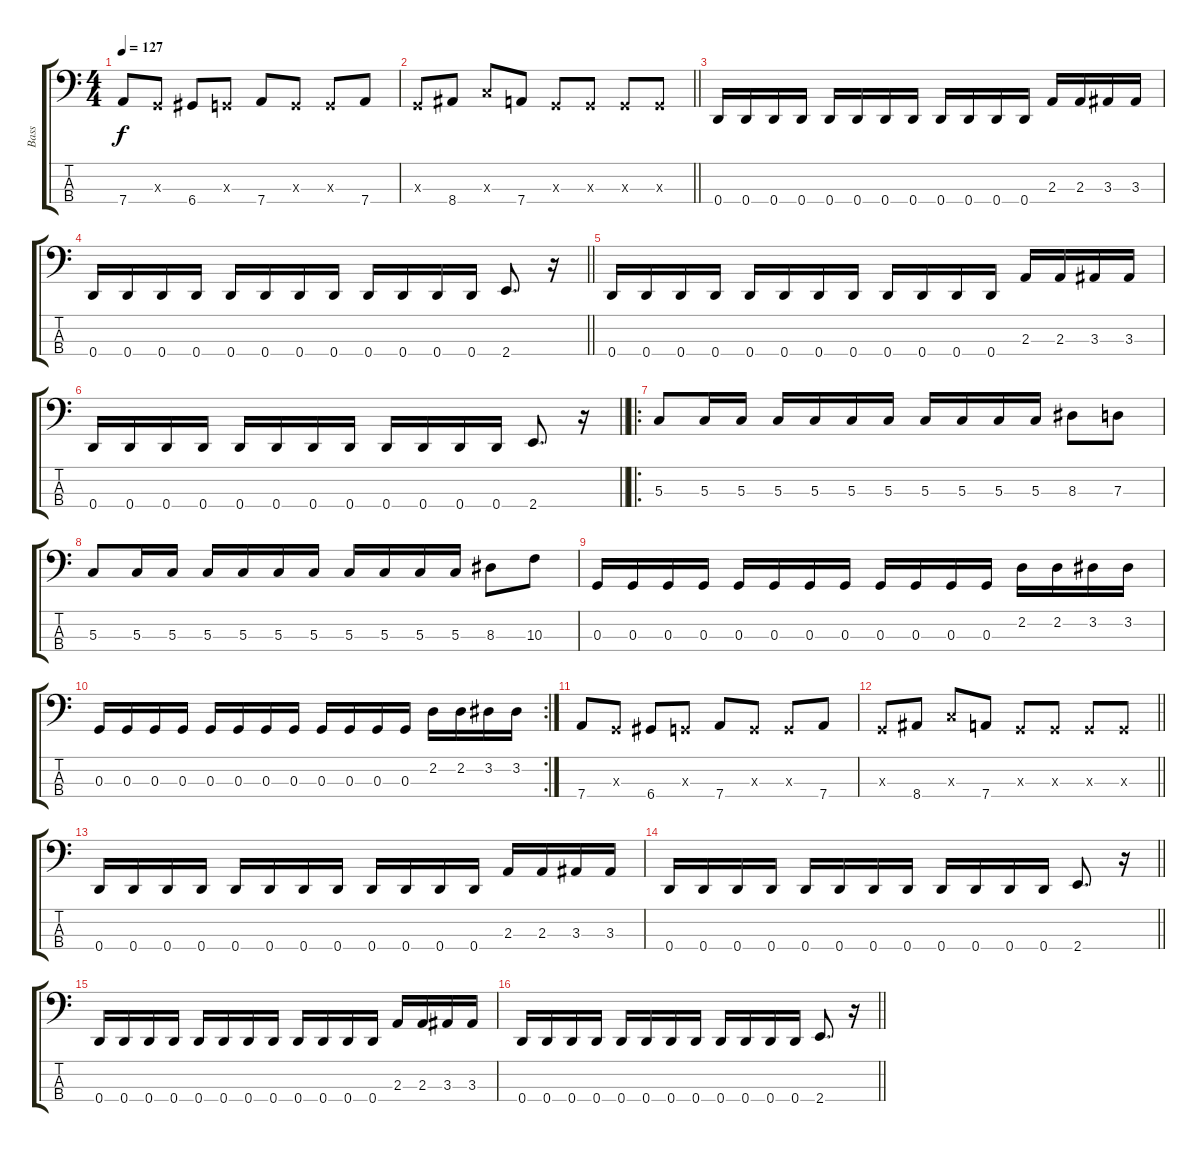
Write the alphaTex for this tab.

\track ("Bass" "Bass") {instrument electricbasspick}
\staff {score tabs}
\tuning (F2 C2 G1 D1) {hide}
\ts (4 4)
\tempo 127
\clef f4
\ks c
7.4.8{dy f} 0.3{x}.8 6.4.8 0.3{x}.8 7.4.8 0.3{x}.8 0.3{x}.8 7.4.8 |
\barLineRight lightlight
0.3{x}.8 8.4.8 5.3{x}.8 7.4.8 0.3{x}.8 0.3{x}.8 0.3{x}.8 0.3{x}.8 |
0.4.16 0.4.16 0.4.16 0.4.16 0.4.16 0.4.16 0.4.16 0.4.16 0.4.16 0.4.16 0.4.16 0.4.16 2.3.16 2.3.16 3.3.16 3.3.16 |
\barLineRight lightlight
0.4.16 0.4.16 0.4.16 0.4.16 0.4.16 0.4.16 0.4.16 0.4.16 0.4.16 0.4.16 0.4.16 0.4.16 2.4.8{d} r.16 |
0.4.16 0.4.16 0.4.16 0.4.16 0.4.16 0.4.16 0.4.16 0.4.16 0.4.16 0.4.16 0.4.16 0.4.16 2.3.16 2.3.16 3.3.16 3.3.16 |
\barLineRight lightlight
0.4.16 0.4.16 0.4.16 0.4.16 0.4.16 0.4.16 0.4.16 0.4.16 0.4.16 0.4.16 0.4.16 0.4.16 2.4.8{d} r.16 |
\ro
5.3.8 5.3.16 5.3.16 5.3.16 5.3.16 5.3.16 5.3.16 5.3.16 5.3.16 5.3.16 5.3.16 8.3.8 7.3.8 |
5.3.8 5.3.16 5.3.16 5.3.16 5.3.16 5.3.16 5.3.16 5.3.16 5.3.16 5.3.16 5.3.16 8.3.8 10.3.8 |
0.3.16 0.3.16 0.3.16 0.3.16 0.3.16 0.3.16 0.3.16 0.3.16 0.3.16 0.3.16 0.3.16 0.3.16 2.2.16 2.2.16 3.2.16 3.2.16 |
\rc 2
0.3.16 0.3.16 0.3.16 0.3.16 0.3.16 0.3.16 0.3.16 0.3.16 0.3.16 0.3.16 0.3.16 0.3.16 2.2.16 2.2.16 3.2.16 3.2.16 |
7.4.8 0.3{x}.8 6.4.8 0.3{x}.8 7.4.8 0.3{x}.8 0.3{x}.8 7.4.8 |
\barLineRight lightlight
0.3{x}.8 8.4.8 5.3{x}.8 7.4.8 0.3{x}.8 0.3{x}.8 0.3{x}.8 0.3{x}.8 |
0.4.16 0.4.16 0.4.16 0.4.16 0.4.16 0.4.16 0.4.16 0.4.16 0.4.16 0.4.16 0.4.16 0.4.16 2.3.16 2.3.16 3.3.16 3.3.16 |
\barLineRight lightlight
0.4.16 0.4.16 0.4.16 0.4.16 0.4.16 0.4.16 0.4.16 0.4.16 0.4.16 0.4.16 0.4.16 0.4.16 2.4.8{d} r.16 |
0.4.16 0.4.16 0.4.16 0.4.16 0.4.16 0.4.16 0.4.16 0.4.16 0.4.16 0.4.16 0.4.16 0.4.16 2.3.16 2.3.16 3.3.16 3.3.16 |
\barLineRight lightlight
0.4.16 0.4.16 0.4.16 0.4.16 0.4.16 0.4.16 0.4.16 0.4.16 0.4.16 0.4.16 0.4.16 0.4.16 2.4.8{d} r.16
